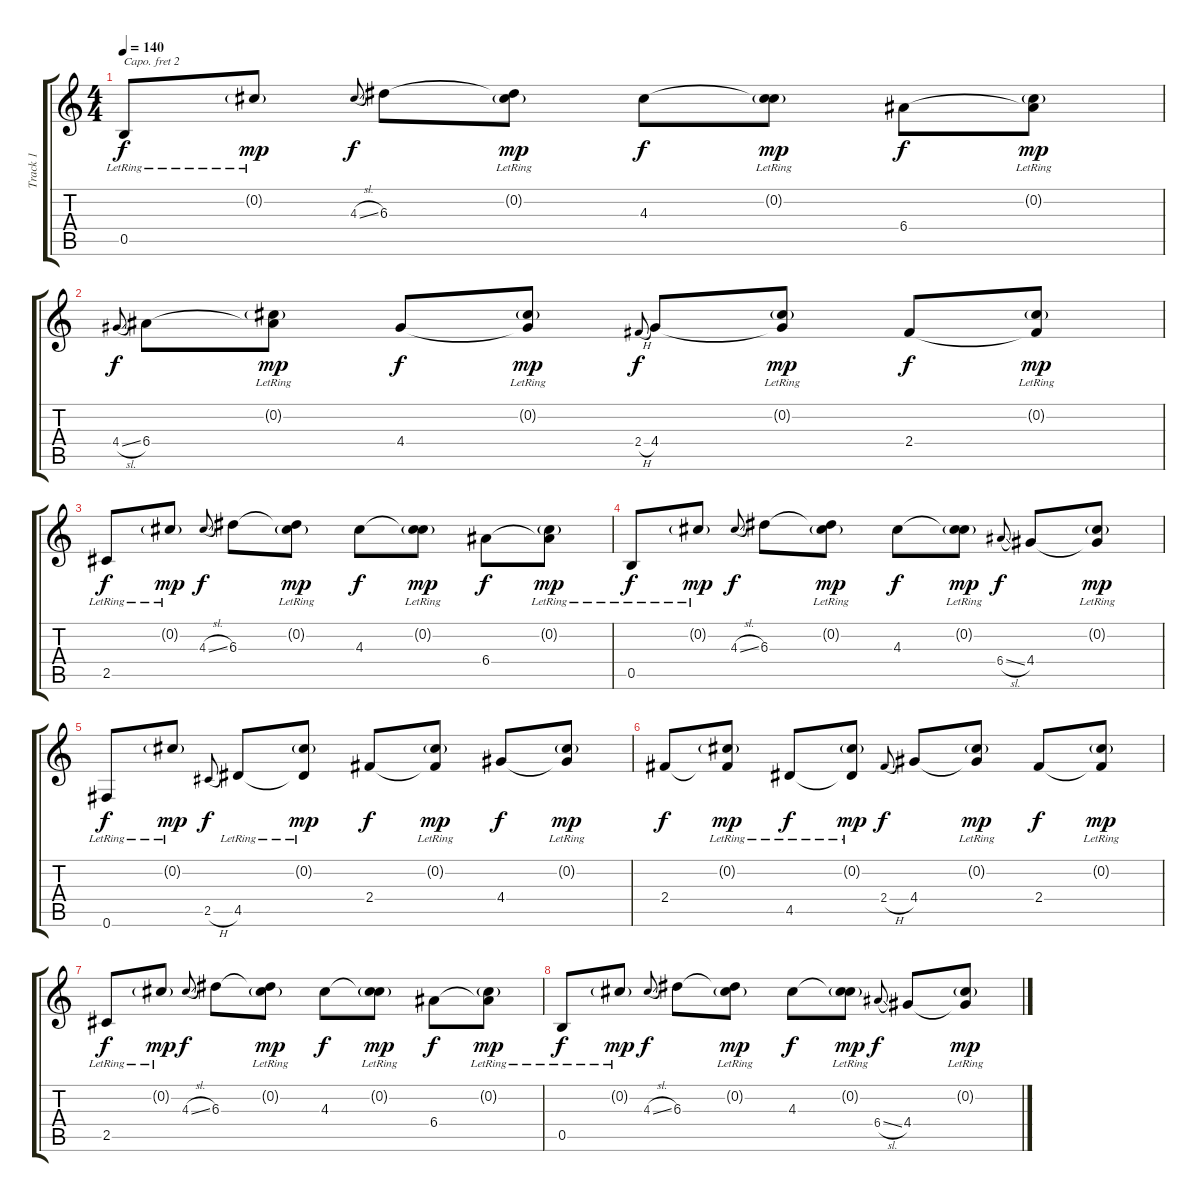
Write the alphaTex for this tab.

\track ("Track 1" "Track 1") {instrument acousticguitarsteel}
\staff {score tabs}
\capo 2
\tuning (E4 B3 G3 D3 A2 E2) {hide}
\ts (4 4)
\tempo 140
\clef g2
\ks c
0.5{lr}.8{dy f} 0.2{g lr}.8{dy mp} 4.3{sl}.8{gr onbeat dy f} 6.3.8 (0.2{g lr} 6.3{t}).8{dy mp} 4.3.8{dy f} (0.2{g lr} 4.3{t}).8{dy mp} 6.4.8{dy f} (0.2{g lr} 6.4{t}).8{dy mp} |
4.4{sl}.8{gr onbeat dy f} 6.4.8 (0.2{g lr} 6.4{t}).8{dy mp} 4.4.8{dy f} (0.2{g lr} 4.4{t}).8{dy mp} 2.4{h}.8{gr onbeat dy f} 4.4.8 (0.2{g lr} 4.4{t}).8{dy mp} 2.4.8{dy f} (0.2{g lr} 2.4{t}).8{dy mp} |
2.5{lr}.8{dy f} 0.2{g lr}.8{dy mp} 4.3{sl}.8{gr onbeat dy f} 6.3.8 (0.2{g lr} 6.3{t}).8{dy mp} 4.3.8{dy f} (0.2{g lr} 4.3{t}).8{dy mp} 6.4.8{dy f} (0.2{g lr} 6.4{t}).8{dy mp} |
0.5{lr}.8{dy f} 0.2{g lr}.8{dy mp} 4.3{sl}.8{gr onbeat dy f} 6.3.8 (0.2{g lr} 6.3{t}).8{dy mp} 4.3.8{dy f} (0.2{g lr} 4.3{t}).8{dy mp} 6.4{sl}.8{gr onbeat dy f} 4.4.8 (0.2{g lr} 4.4{t}).8{dy mp} |
0.6{lr}.8{dy f} 0.2{g lr}.8{dy mp} 2.5{h}.8{gr onbeat dy f} 4.5{lr}.8 (0.2{g lr} 4.5{t}).8{dy mp} 2.4.8{dy f} (0.2{g lr} 2.4{t}).8{dy mp} 4.4.8{dy f} (0.2{g lr} 4.4{t}).8{dy mp} |
2.4.8{dy f} (0.2{g lr} 2.4{t}).8{dy mp} 4.5{lr}.8{dy f} (0.2{g lr} 4.5{t}).8{dy mp} 2.4{h}.8{gr onbeat dy f} 4.4.8 (0.2{g lr} 4.4{t}).8{dy mp} 2.4.8{dy f} (0.2{g lr} 2.4{t}).8{dy mp} |
2.5{lr}.8{dy f} 0.2{g lr}.8{dy mp} 4.3{sl}.8{gr onbeat dy f} 6.3.8 (0.2{g lr} 6.3{t}).8{dy mp} 4.3.8{dy f} (0.2{g lr} 4.3{t}).8{dy mp} 6.4.8{dy f} (0.2{g lr} 6.4{t}).8{dy mp} |
0.5{lr}.8{dy f} 0.2{g lr}.8{dy mp} 4.3{sl}.8{gr onbeat dy f} 6.3.8 (0.2{g lr} 6.3{t}).8{dy mp} 4.3.8{dy f} (0.2{g lr} 4.3{t}).8{dy mp} 6.4{sl}.8{gr onbeat dy f} 4.4.8 (0.2{g lr} 4.4{t}).8{dy mp}
